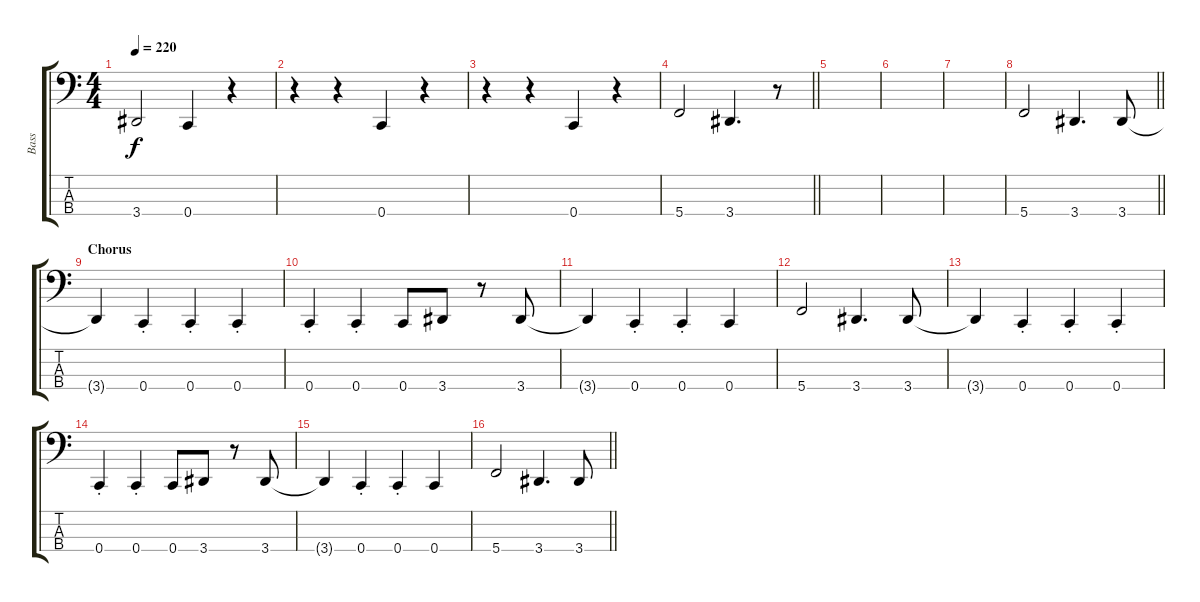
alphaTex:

\track ("Bass" "Bass") {instrument electricbasspick}
\staff {score tabs}
\tuning (F2 C2 G1 C1) {hide}
\ts (4 4)
\tempo 220
\clef f4
\ks c
3.4{t}.2{dy f} 0.4.4 r.4 |
r.4 r.4 0.4.4 r.4 |
r.4 r.4 0.4.4 r.4 |
\barLineRight lightlight
5.4.2 3.4.4{d} r.8 |
\section ("" "")
|
|
|
\barLineRight lightlight
5.4.2 3.4.4{d} 3.4.8 |
\section ("" "Chorus")
3.4{t}.4 0.4{st}.4 0.4{st}.4 0.4{st}.4 |
0.4{st}.4 0.4{st}.4 0.4.8 3.4.8 r.8 3.4.8 |
3.4{t}.4 0.4{st}.4 0.4{st}.4 0.4.4 |
5.4.2 3.4.4{d} 3.4.8 |
3.4{t}.4 0.4{st}.4 0.4{st}.4 0.4{st}.4 |
0.4{st}.4 0.4{st}.4 0.4.8 3.4.8 r.8 3.4.8 |
3.4{t}.4 0.4{st}.4 0.4{st}.4 0.4.4 |
\barLineRight lightlight
5.4.2 3.4.4{d} 3.4.8
